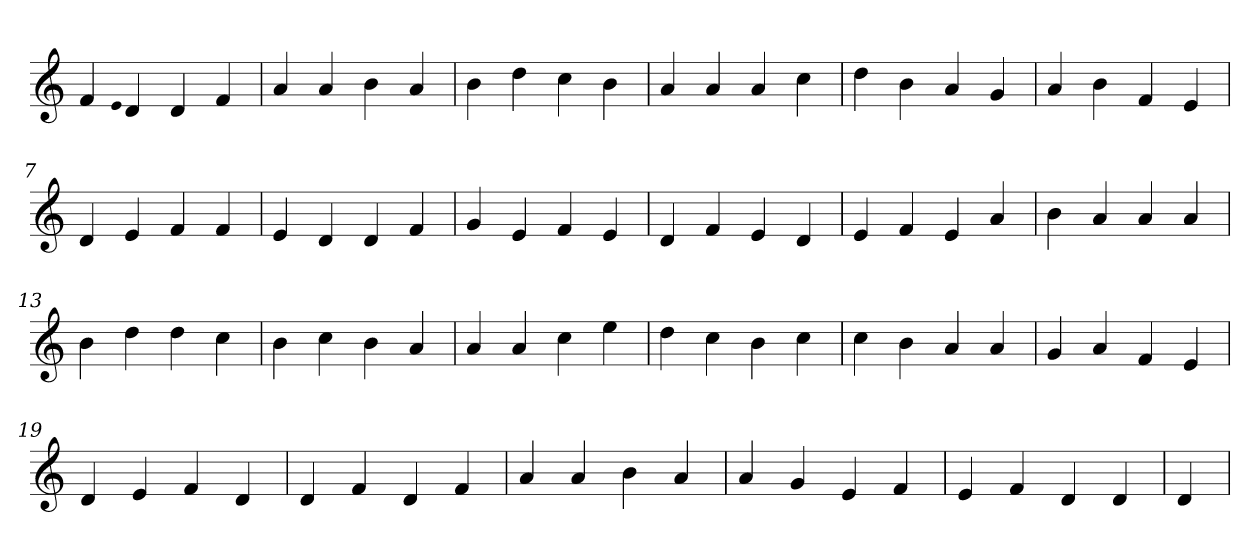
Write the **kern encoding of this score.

**kern
*part1
*staff1
*clefG2
=1
4f
qqe
4d
4d
4f
=2
4a
4a
4b
4a
=3
4b
4dd
4cc
4b
=4
4a
4a
4a
4cc
=5
4dd
4b
4a
4g
=6
4a
4b
4f
4e
=7
4d
4e
4f
4f
=8
4e
4d
4d
4f
=9
4g
4e
4f
4e
=10
4d
4f
4e
4d
=11
4e
4f
4e
4a
=12
4b
4a
4a
4a
=13
4b
4dd
4dd
4cc
=14
4b
4cc
4b
4a
=15
4a
4a
4cc
4ee
=16
4dd
4cc
4b
4cc
=17
4cc
4b
4a
4a
=18
4g
4a
4f
4e
=19
4d
4e
4f
4d
=20
4d
4f
4d
4f
=21
4a
4a
4b
4a
=22
4a
4g
4e
4f
=23
4e
4f
4d
4d
=24
4d
=
*-
